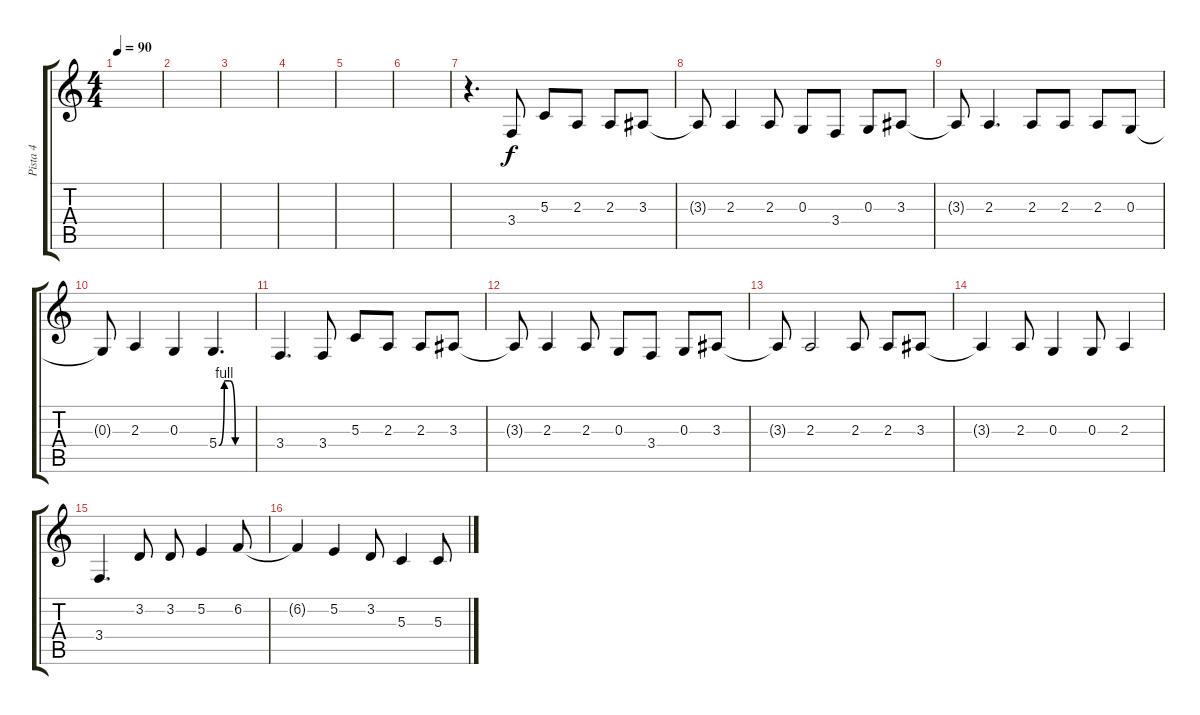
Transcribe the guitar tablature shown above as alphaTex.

\track ("Pista 4" "Pista 4") {instrument lead2sawtooth}
\staff {score tabs}
\tuning (E4 B3 G3 D3 A2 E2) {hide}
\ts (4 4)
\tempo 90
\clef g2
\ks c
|
|
|
|
|
|
r.4{d} 3.4.8 5.3.8 2.3.8 2.3.8 3.3.8 |
3.3{t}.8 2.3.4 2.3.8 0.3.8 3.4.8 0.3.8 3.3.8 |
3.3{t}.8 2.3.4{d} 2.3.8 2.3.8 2.3.8 0.3.8 |
0.3{t}.8 2.3.4 0.3.4 5.4{be (custom 0 0 10 4 20 4 30 0 60 0)}.4{d} |
3.4.4{d} 3.4.8 5.3.8 2.3.8 2.3.8 3.3.8 |
3.3{t}.8 2.3.4 2.3.8 0.3.8 3.4.8 0.3.8 3.3.8 |
3.3{t}.8 2.3.2 2.3.8 2.3.8 3.3.8 |
3.3{t}.4 2.3.8 0.3.4 0.3.8 2.3.4 |
3.4.4{d} 3.2.8 3.2.8 5.2.4 6.2.8 |
6.2{t}.4 5.2.4 3.2.8 5.3.4 5.3.8
